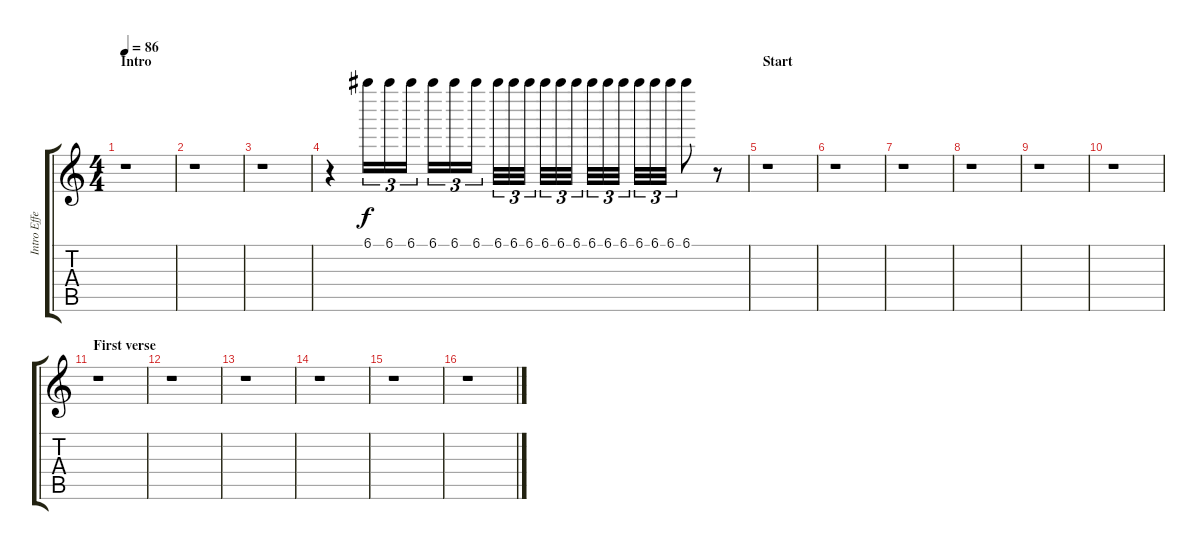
\track ("Intro Effects" "Intro Effe") {instrument stringensemble1}
\staff {score tabs}
\tuning (E7 B6 G6 D6 A5 E5) {hide}
\ts (4 4)
\section ("" "Intro")
\tempo 86
\clef g2
\ks c
r.1{dy f instrument stringensemble1} |
r.1 |
r.1 |
r.4 6.1.16{tu (3 2) balance 16} 6.1.16{tu (3 2) balance 0} 6.1.16{tu (3 2) balance 16} 6.1.16{tu (3 2) balance 0} 6.1.16{tu (3 2) balance 16} 6.1.16{tu (3 2) balance 0} 6.1.32{tu (3 2) balance 16} 6.1.32{tu (3 2) balance 0} 6.1.32{tu (3 2) balance 16} 6.1.32{tu (3 2) balance 0} 6.1.32{tu (3 2) balance 16} 6.1.32{tu (3 2) balance 0} 6.1.32{tu (3 2) balance 16} 6.1.32{tu (3 2) balance 0} 6.1.32{tu (3 2) balance 16} 6.1.32{tu (3 2) balance 0} 6.1.32{tu (3 2) balance 16} 6.1.32{tu (3 2) balance 0} 6.1.8{balance 8} r.8 |
\section ("" "Start")
r.1 |
r.1 |
r.1 |
r.1 |
r.1 |
r.1 |
\section ("" "First verse")
r.1 |
r.1 |
r.1 |
r.1 |
r.1 |
r.1
